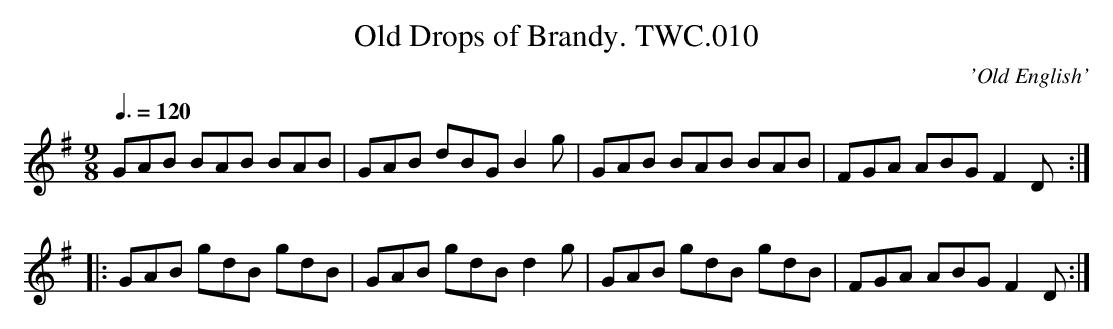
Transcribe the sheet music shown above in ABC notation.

X:1
T:Old Drops of Brandy. TWC.010
M:9/8
L:1/8
Q:3/8=120
C:'Old English'
K:G
GAB BAB BAB|GAB dBG B2g|GAB BAB BAB|FGA ABG F2D:|
|:GAB gdB gdB|GAB gdB d2g|GAB gdB gdB|FGA ABG F2D:|
